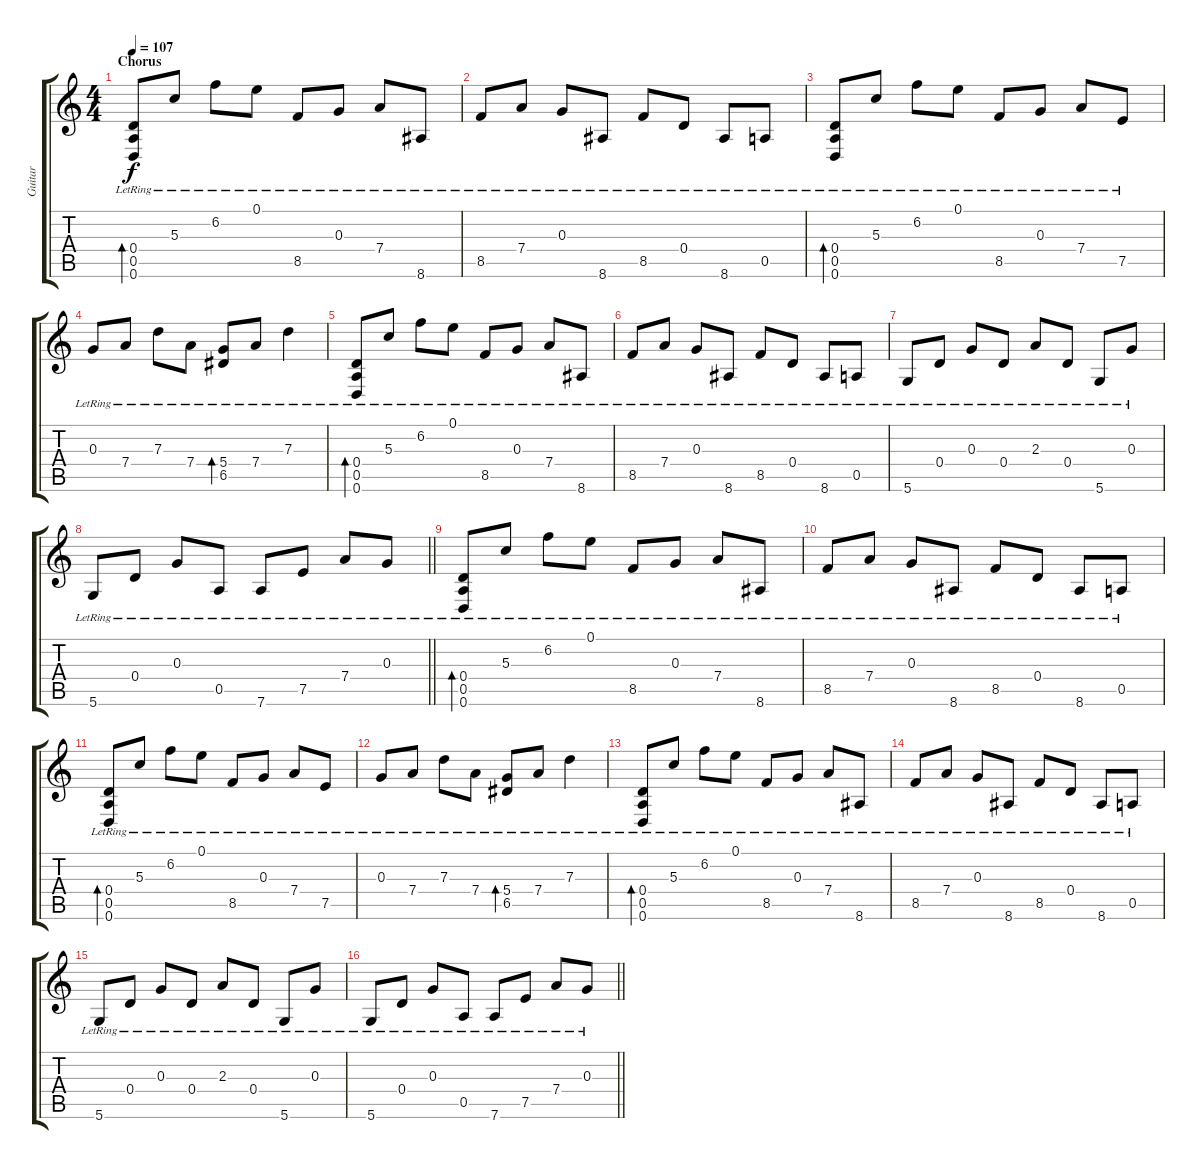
\track ("Guitar" "Guitar") {instrument acousticguitarsteel}
\staff {score tabs}
\tuning (E4 B3 G3 D3 A2 D2) {hide}
\ts (4 4)
\section ("" "Chorus")
\tempo 107
\clef g2
\ks c
(0.4{lr} 0.5{lr} 0.6).8{bd 60 dy f} 5.3{lr}.8 6.2{lr}.8 0.1{lr}.8 8.5{lr}.8 0.3{lr}.8 7.4{lr}.8 8.6{lr}.8 |
8.5{lr}.8 7.4{lr}.8 0.3{lr}.8 8.6{lr}.8 8.5{lr}.8 0.4{lr}.8 8.6{lr}.8 0.5{lr}.8 |
(0.4{lr} 0.5{lr} 0.6).8{bd 60} 5.3{lr}.8 6.2{lr}.8 0.1{lr}.8 8.5{lr}.8 0.3{lr}.8 7.4{lr}.8 7.5{lr}.8 |
0.3{lr}.8 7.4{lr}.8 7.3{lr}.8 7.4{lr}.8 (5.4{lr} 6.5{lr}).8{bd 60} 7.4{lr}.8 7.3{lr}.4 |
(0.4{lr} 0.5{lr} 0.6).8{bd 60} 5.3{lr}.8 6.2{lr}.8 0.1{lr}.8 8.5{lr}.8 0.3{lr}.8 7.4{lr}.8 8.6{lr}.8 |
8.5{lr}.8 7.4{lr}.8 0.3{lr}.8 8.6{lr}.8 8.5{lr}.8 0.4{lr}.8 8.6{lr}.8 0.5{lr}.8 |
5.6{lr}.8 0.4{lr}.8 0.3{lr}.8 0.4{lr}.8 2.3{lr}.8 0.4{lr}.8 5.6{lr}.8 0.3{lr}.8 |
\barLineRight lightlight
5.6{lr}.8 0.4{lr}.8 0.3{lr}.8 0.5{lr}.8 7.6{lr}.8 7.5{lr}.8 7.4{lr}.8 0.3{lr}.8 |
(0.4{lr} 0.5{lr} 0.6).8{bd 60} 5.3{lr}.8 6.2{lr}.8 0.1{lr}.8 8.5{lr}.8 0.3{lr}.8 7.4{lr}.8 8.6{lr}.8 |
8.5{lr}.8 7.4{lr}.8 0.3{lr}.8 8.6{lr}.8 8.5{lr}.8 0.4{lr}.8 8.6{lr}.8 0.5{lr}.8 |
(0.4{lr} 0.5{lr} 0.6).8{bd 60} 5.3{lr}.8 6.2{lr}.8 0.1{lr}.8 8.5{lr}.8 0.3{lr}.8 7.4{lr}.8 7.5{lr}.8 |
0.3{lr}.8 7.4{lr}.8 7.3{lr}.8 7.4{lr}.8 (5.4{lr} 6.5{lr}).8{bd 60} 7.4{lr}.8 7.3{lr}.4 |
(0.4{lr} 0.5{lr} 0.6).8{bd 60} 5.3{lr}.8 6.2{lr}.8 0.1{lr}.8 8.5{lr}.8 0.3{lr}.8 7.4{lr}.8 8.6{lr}.8 |
8.5{lr}.8 7.4{lr}.8 0.3{lr}.8 8.6{lr}.8 8.5{lr}.8 0.4{lr}.8 8.6{lr}.8 0.5{lr}.8 |
5.6{lr}.8 0.4{lr}.8 0.3{lr}.8 0.4{lr}.8 2.3{lr}.8 0.4{lr}.8 5.6{lr}.8 0.3{lr}.8 |
\barLineRight lightlight
5.6{lr}.8 0.4{lr}.8 0.3{lr}.8 0.5{lr}.8 7.6{lr}.8 7.5{lr}.8 7.4{lr}.8 0.3{lr}.8
